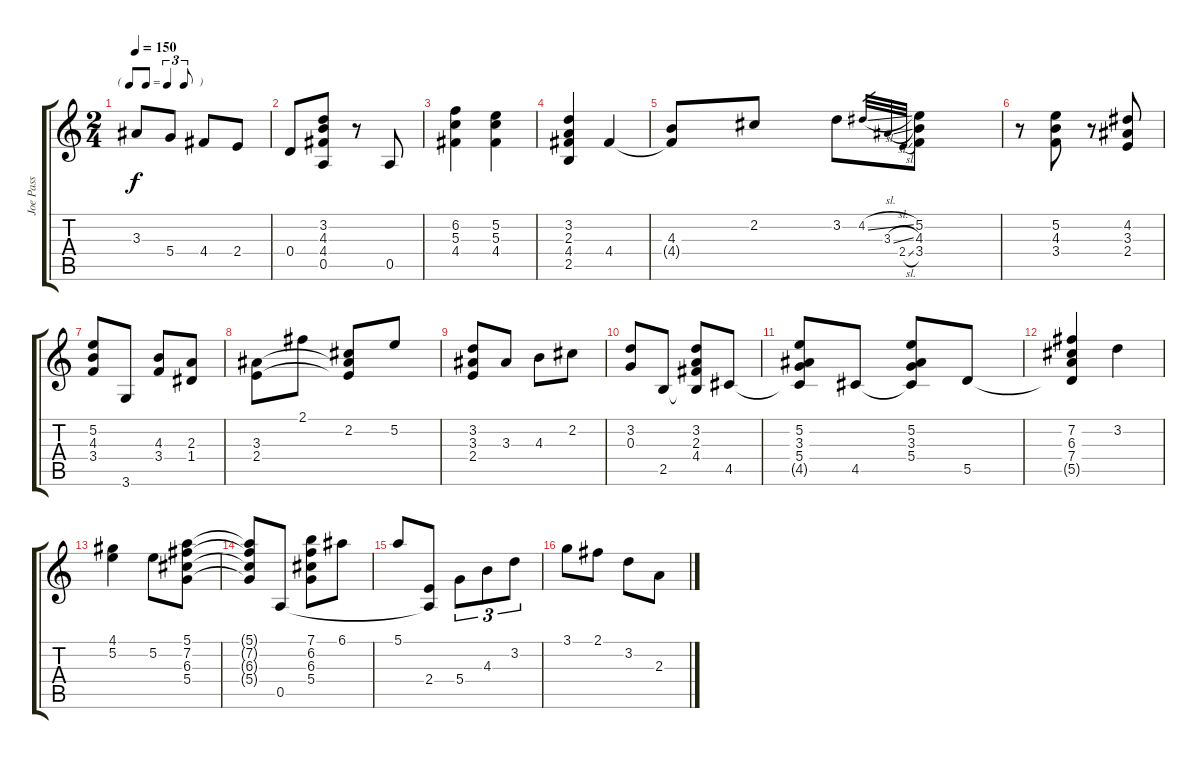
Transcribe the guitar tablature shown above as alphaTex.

\track ("Joe Pass" "Joe Pass") {instrument acousticguitarsteel}
\staff {score tabs}
\tuning (E4 B3 G3 D3 A2 E2) {hide}
\ts (2 4)
\tf triplet8th
\tempo 150
\clef g2
\ks c
3.3.8{dy f} 5.4.8 4.4.8 2.4.8 |
0.4.8 (3.2 4.3 4.4 0.5).8 r.8 0.5.8 |
(6.2 5.3 4.4).4 (5.2 5.3 4.4).4 |
(3.2 2.3 4.4 2.5).4 4.4.4 |
(4.3 4.4{t}).8 2.2.8 3.2.8 4.2{sl}.32{gr} 3.3{sl}.32{gr} 2.4{sl}.32{gr} (5.2 4.3 3.4).8 |
r.8 (5.2 4.3 3.4).8 r.8 (4.2 3.3 2.4).8 |
(5.2 4.3 3.4).8 3.6.8 (4.3 3.4).8 (2.3 1.4).8 |
(3.3 2.4).8 2.1.8 (2.2 3.3{t} 2.4{t}).8 5.2.8 |
(3.2 3.3 2.4).8 3.3.8 4.3.8 2.2.8 |
(3.2 0.3).8 2.5.8 (3.2 2.3 4.4 2.5{t}).8 4.5.8 |
(5.2 3.3 5.4 4.5{t}).8 4.5.8 (5.2 3.3 5.4 4.5{t}).8 5.5.8 |
(7.2 6.3 7.4 5.5{t}).4 3.2.4 |
(4.1 5.2).4 5.2.8 (5.1 7.2 6.3 5.4).8 |
(5.1{t} 7.2{t} 6.3{t} 5.4{t}).8 0.5.8 (7.1 6.2 6.3 5.4).8 6.1.8 |
5.1.8 (2.4 0.5{t}).8 5.4.8{tu (3 2)} 4.3.8{tu (3 2)} 3.2.8{tu (3 2)} |
3.1.8 2.1.8 3.2.8 2.3.8
